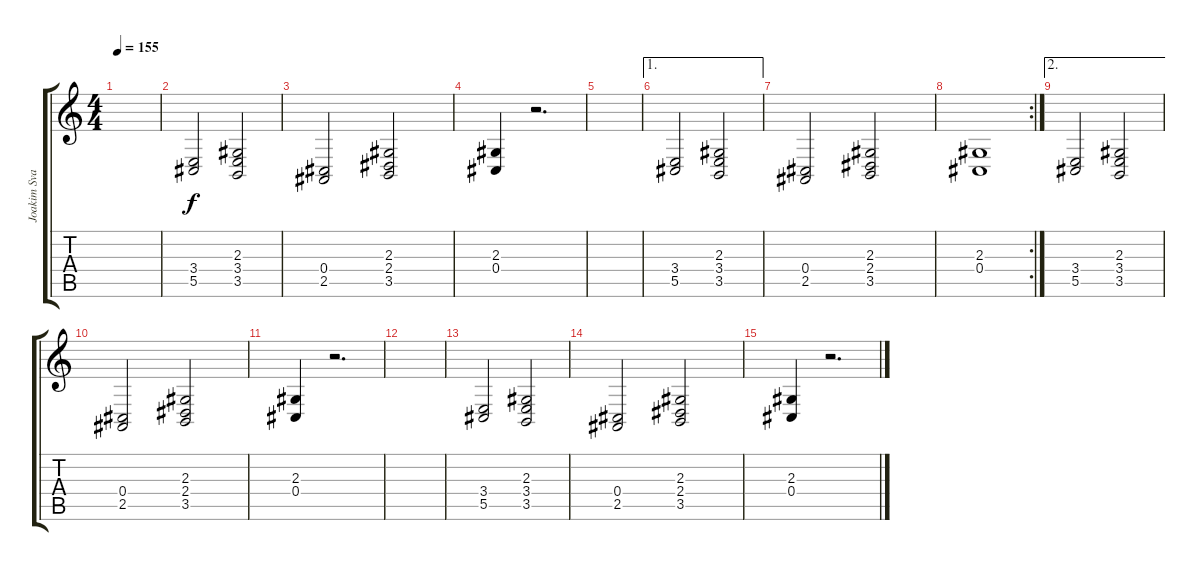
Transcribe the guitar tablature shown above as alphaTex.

\track ("Joakim Svalberg" "Joakim Sva") {instrument choiraahs}
\staff {score tabs}
\tuning (Eb4 Bb3 Gb3 Db3 Ab2 Eb2) {hide}
\ts (4 4)
\tempo 155
\clef g2
\ks c
|
(3.4 5.5).2 (2.3 3.4 3.5).2 |
(0.4 2.5).2 (2.3 2.4 3.5).2 |
(2.3 0.4).4 r.2{d} |
|
\ae 1
(3.4 5.5).2 (2.3 3.4 3.5).2 |
(0.4 2.5).2 (2.3 2.4 3.5).2 |
\rc 2
(2.3 0.4).1 |
\ae 2
(3.4 5.5).2 (2.3 3.4 3.5).2 |
(0.4 2.5).2 (2.3 2.4 3.5).2 |
(2.3 0.4).4 r.2{d} |
|
(3.4 5.5).2 (2.3 3.4 3.5).2 |
(0.4 2.5).2 (2.3 2.4 3.5).2 |
(2.3 0.4).4 r.2{d}
